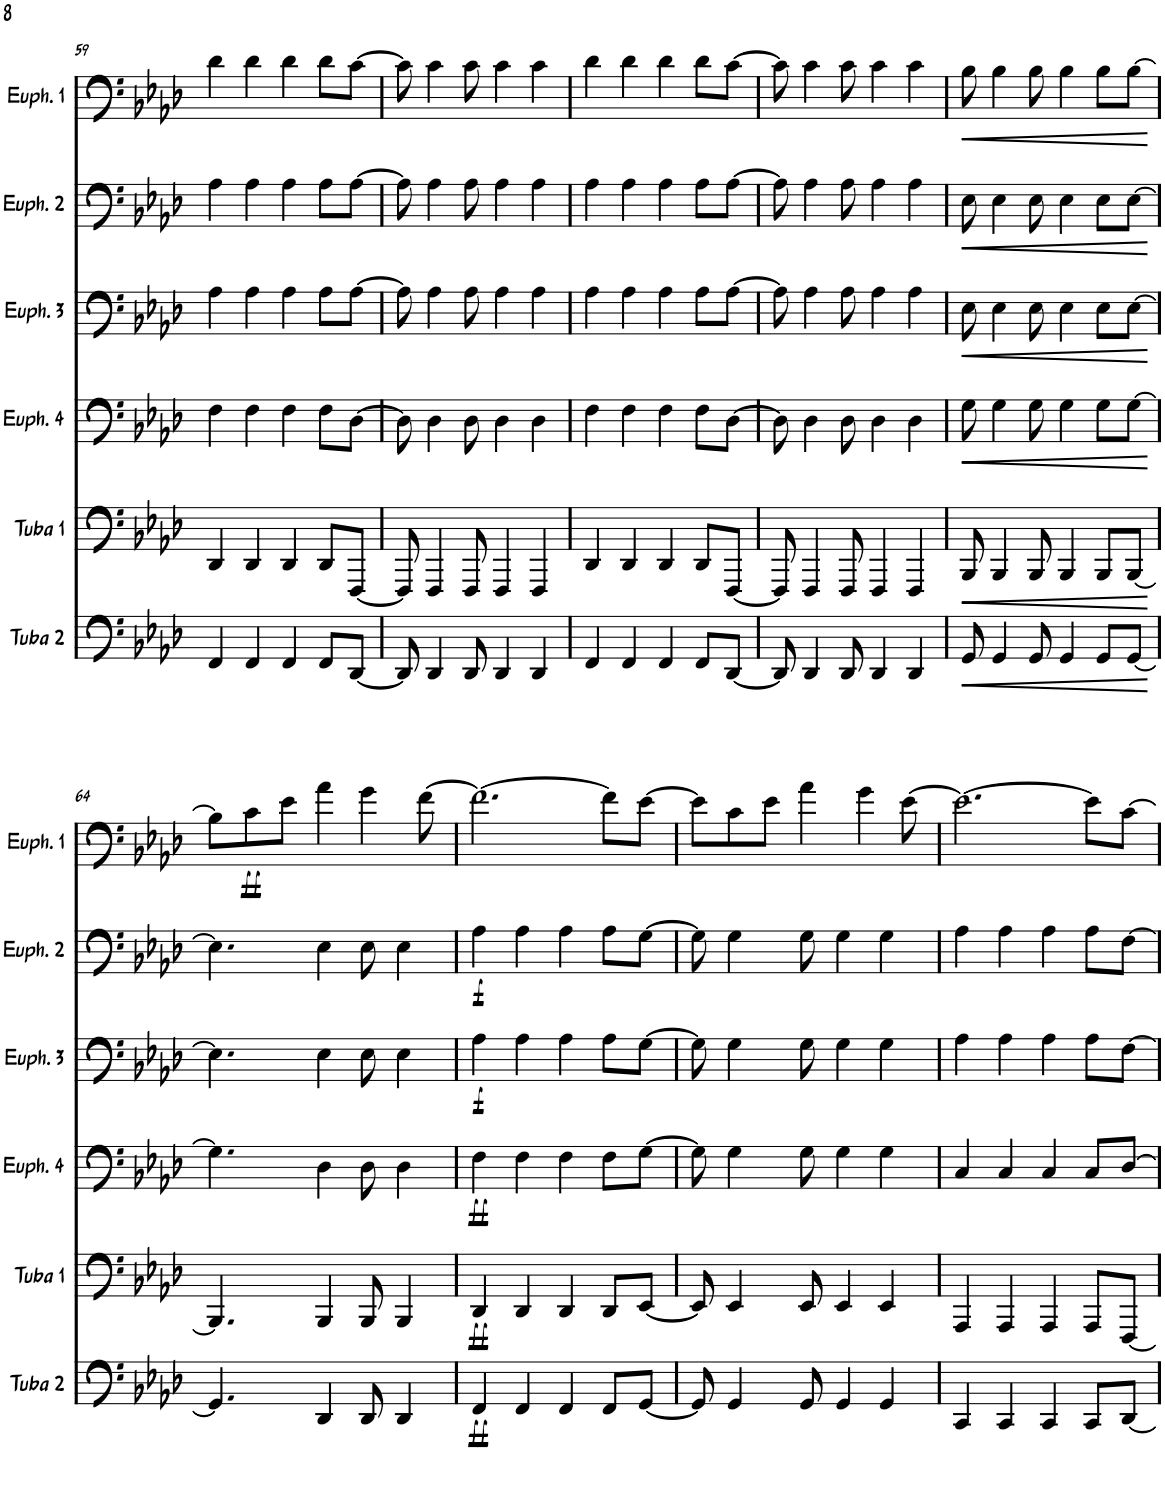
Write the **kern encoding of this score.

**kern	**dynam	**kern	**dynam	**kern	**dynam	**kern	**dynam	**kern	**dynam	**kern	**dynam
*part6	*part6	*part5	*part5	*part4	*part4	*part3	*part3	*part2	*part2	*part1	*part1
*staff6	*staff6	*staff5	*staff5	*staff4	*staff4	*staff3	*staff3	*staff2	*staff2	*staff1	*staff1
*I"Tuba 2	*	*I"Tuba 1	*	*I"Euphonium 4	*	*I"Euphonium 3	*	*I"Euphonium 2	*	*I"Euphonium 1	*
*I'Tuba 2	*	*I'Tuba 1	*	*I'Euph. 4	*	*I'Euph. 3	*	*I'Euph. 2	*	*I'Euph. 1	*
!!LO:PB:g=z
*clefF4	*	*clefF4	*	*clefF4	*	*clefF4	*	*clefF4	*	*clefF4	*
*Trd-7c-12	*	*Trd-7c-12	*	*	*	*	*	*	*	*	*
*k[b-e-a-d-]	*	*k[b-e-a-d-]	*	*k[b-e-a-d-]	*	*k[b-e-a-d-]	*	*k[b-e-a-d-]	*	*k[b-e-a-d-]	*
*M4/4	*	*M4/4	*	*M4/4	*	*M4/4	*	*M4/4	*	*M4/4	*
=59	=59	=59	=59	=59	=59	=59	=59	=59	=59	=59	=59
4FF/	.	4DD-/	.	4F\	.	4A-\	.	4A-\	.	4d-\	.
4FF/	.	4DD-/	.	4F\	.	4A-\	.	4A-\	.	4d-\	.
4FF/	.	4DD-/	.	4F\	.	4A-\	.	4A-\	.	4d-\	.
8FF/L	.	8DD-/L	.	8F\L	.	8A-\L	.	8A-\L	.	8d-\L	.
[8DD-/J	.	[8FFF/J	.	[8D-\J	.	[8A-\J	.	[8A-\J	.	[8c\J	.
=60	=60	=60	=60	=60	=60	=60	=60	=60	=60	=60	=60
8DD-/]	.	8FFF/]	.	8D-\]	.	8A-\]	.	8A-\]	.	8c\]	.
4DD-/	.	4FFF/	.	4D-\	.	4A-\	.	4A-\	.	4c\	.
8DD-/	.	8FFF/	.	8D-\	.	8A-\	.	8A-\	.	8c\	.
4DD-/	.	4FFF/	.	4D-\	.	4A-\	.	4A-\	.	4c\	.
4DD-/	.	4FFF/	.	4D-\	.	4A-\	.	4A-\	.	4c\	.
=61	=61	=61	=61	=61	=61	=61	=61	=61	=61	=61	=61
4FF/	.	4DD-/	.	4F\	.	4A-\	.	4A-\	.	4d-\	.
4FF/	.	4DD-/	.	4F\	.	4A-\	.	4A-\	.	4d-\	.
4FF/	.	4DD-/	.	4F\	.	4A-\	.	4A-\	.	4d-\	.
8FF/L	.	8DD-/L	.	8F\L	.	8A-\L	.	8A-\L	.	8d-\L	.
[8DD-/J	.	[8FFF/J	.	[8D-\J	.	[8A-\J	.	[8A-\J	.	[8c\J	.
=62	=62	=62	=62	=62	=62	=62	=62	=62	=62	=62	=62
8DD-/]	.	8FFF/]	.	8D-\]	.	8A-\]	.	8A-\]	.	8c\]	.
4DD-/	.	4FFF/	.	4D-\	.	4A-\	.	4A-\	.	4c\	.
8DD-/	.	8FFF/	.	8D-\	.	8A-\	.	8A-\	.	8c\	.
4DD-/	.	4FFF/	.	4D-\	.	4A-\	.	4A-\	.	4c\	.
4DD-/	.	4FFF/	.	4D-\	.	4A-\	.	4A-\	.	4c\	.
=63	=63	=63	=63	=63	=63	=63	=63	=63	=63	=63	=63
!	!LO:HP:b	!	!LO:HP:b	!	!LO:HP:b	!	!LO:HP:b	!	!LO:HP:b	!	!LO:HP:b
8GG/	<	8BBB-/	<	8G\	<	8E-\	<	8E-\	<	8B-\	<
4GG/	.	4BBB-/	.	4G\	.	4E-\	.	4E-\	.	4B-\	.
8GG/	.	8BBB-/	.	8G\	.	8E-\	.	8E-\	.	8B-\	.
4GG/	.	4BBB-/	.	4G\	.	4E-\	.	4E-\	.	4B-\	.
8GG/L	.	8BBB-/L	.	8G\L	.	8E-\L	.	8E-\L	.	8B-\L	.
[8GG/J	.	[8BBB-/J	.	[8G\J	.	[8E-\J	.	[8E-\J	.	[8B-\J	.
.	[	.	[	.	[	.	[	.	[	.	[
!!LO:LB:g=z
=64	=64	=64	=64	=64	=64	=64	=64	=64	=64	=64	=64
4.GG/]	.	4.BBB-/]	.	4.G\]	.	4.E-\]	.	4.E-\]	.	8B-\L]	.
!	!	!	!	!	!	!	!	!	!	!	!LO:DY:b
.	.	.	.	.	.	.	.	.	.	8c\	ff
.	.	.	.	.	.	.	.	.	.	8e-\J	.
4DD-/	.	4BBB-/	.	4D-\	.	4E-\	.	4E-\	.	4a-\	.
8DD-/	.	8BBB-/	.	8D-\	.	8E-\	.	8E-\	.	4g\	.
4DD-/	.	4BBB-/	.	4D-\	.	4E-\	.	4E-\	.	.	.
.	.	.	.	.	.	.	.	.	.	[8f\	.
=65	=65	=65	=65	=65	=65	=65	=65	=65	=65	=65	=65
!	!LO:DY:b	!	!LO:DY:b	!	!LO:DY:b	!	!LO:DY:b	!	!LO:DY:b	!	!
4FF/	ff	4DD-/	ff	4F\	ff	4A-\	f	4A-\	f	2.f\_	.
4FF/	.	4DD-/	.	4F\	.	4A-\	.	4A-\	.	.	.
4FF/	.	4DD-/	.	4F\	.	4A-\	.	4A-\	.	.	.
8FF/L	.	8DD-/L	.	8F\L	.	8A-\L	.	8A-\L	.	8f\L]	.
[8GG/J	.	[8EE-/J	.	[8G\J	.	[8G\J	.	[8G\J	.	[8e-\J	.
=66	=66	=66	=66	=66	=66	=66	=66	=66	=66	=66	=66
8GG/]	.	8EE-/]	.	8G\]	.	8G\]	.	8G\]	.	8e-\L]	.
4GG/	.	4EE-/	.	4G\	.	4G\	.	4G\	.	8c\	.
.	.	.	.	.	.	.	.	.	.	8e-\J	.
8GG/	.	8EE-/	.	8G\	.	8G\	.	8G\	.	4a-\	.
4GG/	.	4EE-/	.	4G\	.	4G\	.	4G\	.	.	.
.	.	.	.	.	.	.	.	.	.	4g\	.
4GG/	.	4EE-/	.	4G\	.	4G\	.	4G\	.	.	.
.	.	.	.	.	.	.	.	.	.	[8e-\	.
=67	=67	=67	=67	=67	=67	=67	=67	=67	=67	=67	=67
4CC/	.	4AAA-/	.	4C/	.	4A-\	.	4A-\	.	2.e-\_	.
4CC/	.	4AAA-/	.	4C/	.	4A-\	.	4A-\	.	.	.
4CC/	.	4AAA-/	.	4C/	.	4A-\	.	4A-\	.	.	.
8CC/L	.	8AAA-/L	.	8C/L	.	8A-\L	.	8A-\L	.	8e-\L]	.
[8DD-/J	.	[8FFF/J	.	[8D-/J	.	[8F\J	.	[8F\J	.	[8c\J	.
=	=	=	=	=	=	=	=	=	=	=	=
*-	*-	*-	*-	*-	*-	*-	*-	*-	*-	*-	*-
